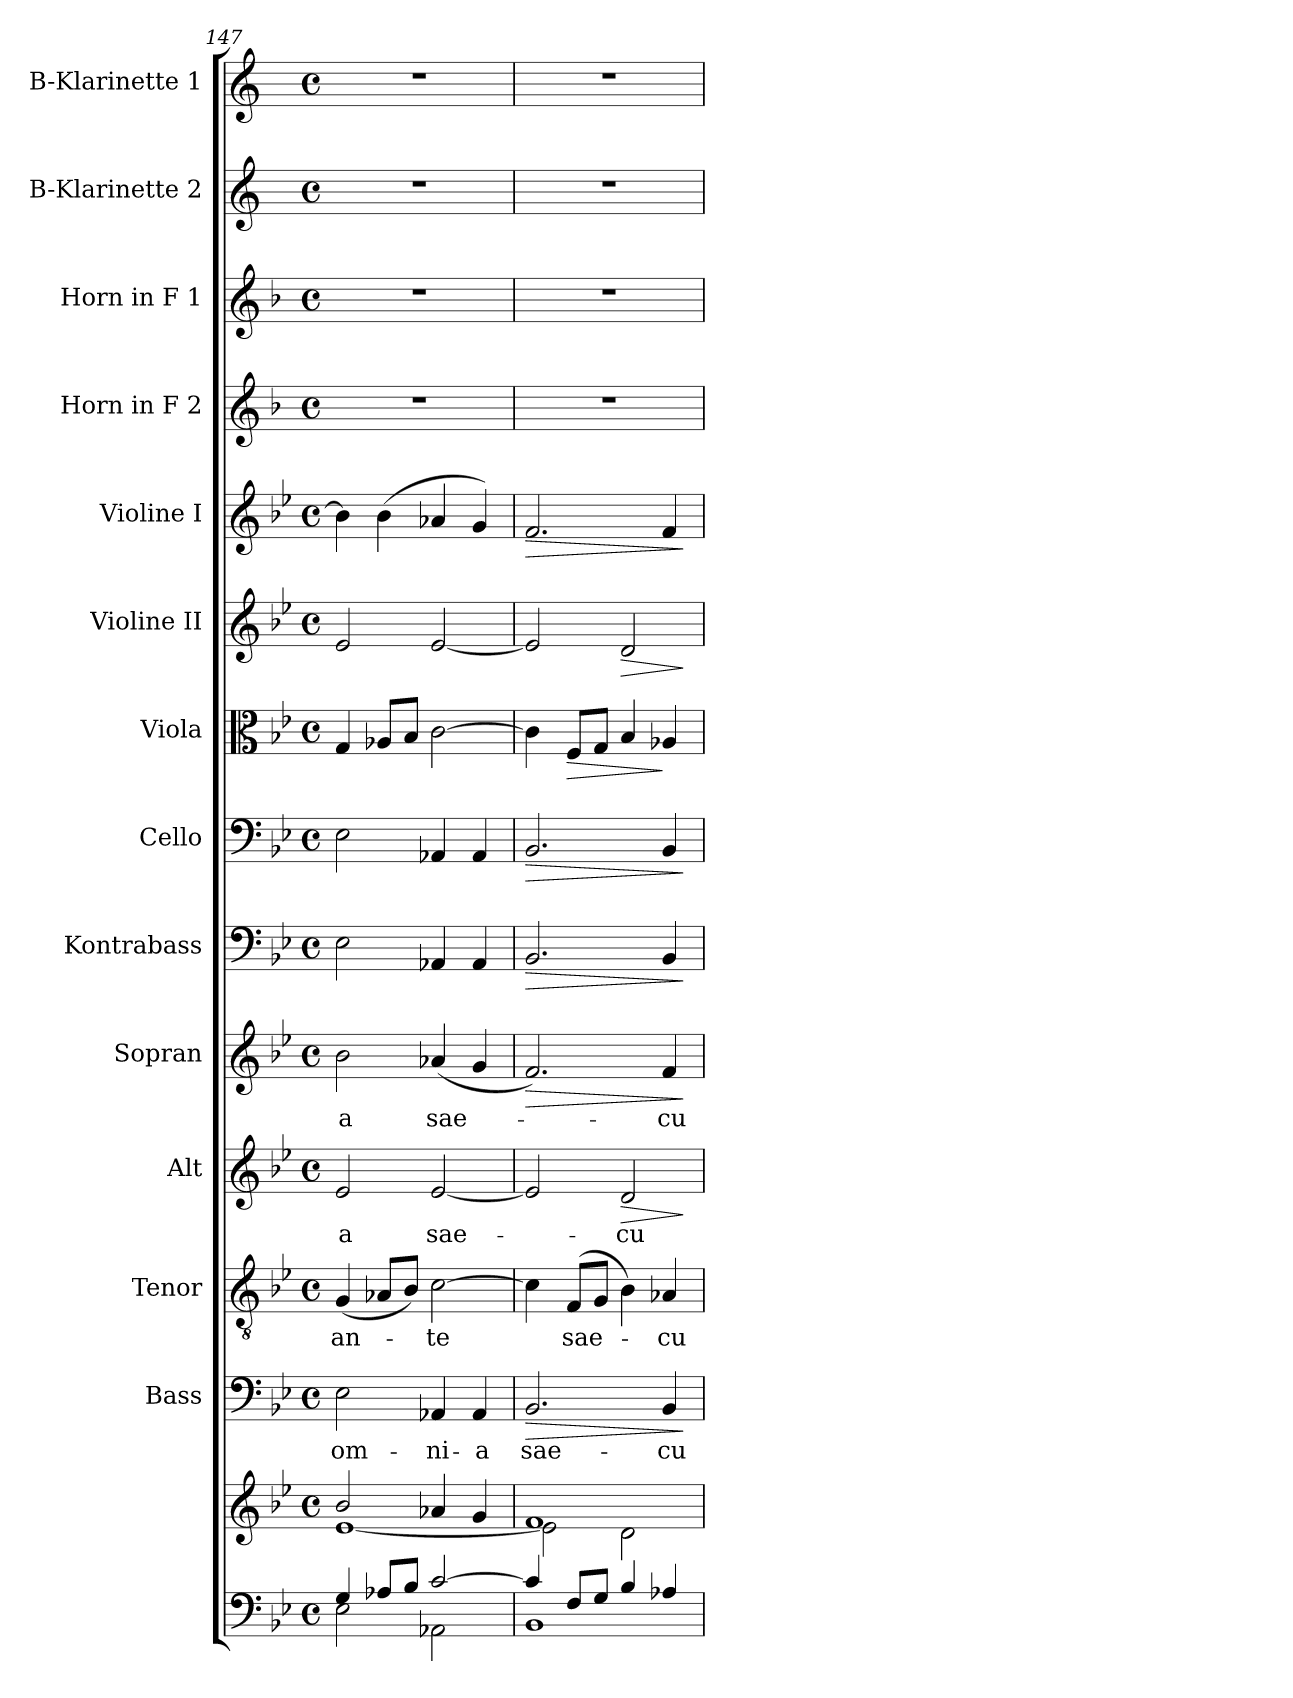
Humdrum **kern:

**kern	**kern	**kern	**text	**dynam	**kern	**text	**kern	**text	**dynam	**kern	**text	**dynam	**kern	**dynam	**kern	**dynam	**kern	**dynam	**kern	**dynam	**kern	**dynam	**kern	**kern	**kern	**kern
*part14	*part14	*part13	*part13	*part13	*part12	*part12	*part11	*part11	*part11	*part10	*part10	*part10	*part9	*part9	*part8	*part8	*part7	*part7	*part6	*part6	*part5	*part5	*part4	*part3	*part2	*part1
*staff15	*staff14	*staff13	*staff13	*staff13	*staff12	*staff12	*staff11	*staff11	*staff11	*staff10	*staff10	*staff10	*staff9	*staff9	*staff8	*staff8	*staff7	*staff7	*staff6	*staff6	*staff5	*staff5	*staff4	*staff3	*staff2	*staff1
*	*	*I"Bass	*	*	*I"Tenor	*	*I"Alt	*	*	*I"Sopran	*	*	*I"Kontrabass	*	*I"Cello	*	*I"Viola	*	*I"Violine II	*	*I"Violine I	*	*I"Horn in F 2	*I"Horn in F 1	*I"B-Klarinette 2	*I"B-Klarinette 1
*	*	*I'B.	*	*	*I'T.	*	*I'A.	*	*	*I'S.	*	*	*I'Kb.	*	*	*	*I'Vla.	*	*I'Vl. II	*	*I'Vl. I	*	*	*	*I'B Kl. 2	*I'B Kl. 1
*clefF4	*clefG2	*clefF4	*	*	*clefGv2	*	*clefG2	*	*	*clefG2	*	*	*clefF4	*	*clefF4	*	*clefC3	*	*clefG2	*	*clefG2	*	*clefG2	*clefG2	*clefG2	*clefG2
*	*	*	*	*	*	*	*	*	*	*	*	*	*ITrd7c12	*	*	*	*	*	*	*	*	*	*ITrd4c7	*ITrd4c7	*ITrd1c2	*ITrd1c2
*k[b-e-]	*k[b-e-]	*k[b-e-]	*	*	*k[b-e-]	*	*k[b-e-]	*	*	*k[b-e-]	*	*	*k[b-e-]	*	*k[b-e-]	*	*k[b-e-]	*	*k[b-e-]	*	*k[b-e-]	*	*k[b-e-]	*k[b-e-]	*k[b-e-]	*k[b-e-]
*B-:	*B-:	*B-:	*	*	*B-:	*	*B-:	*	*	*B-:	*	*	*B-:	*	*B-:	*	*B-:	*	*B-:	*	*B-:	*	*B-:	*B-:	*B-:	*B-:
*M4/4	*M4/4	*M4/4	*	*	*M4/4	*	*M4/4	*	*	*M4/4	*	*	*M4/4	*	*M4/4	*	*M4/4	*	*M4/4	*	*M4/4	*	*M4/4	*M4/4	*M4/4	*M4/4
*met(c)	*met(c)	*met(c)	*	*	*met(c)	*	*met(c)	*	*	*met(c)	*	*	*met(c)	*	*met(c)	*	*met(c)	*	*met(c)	*	*met(c)	*	*met(c)	*met(c)	*met(c)	*met(c)
=147	=147	=147	=147	=147	=147	=147	=147	=147	=147	=147	=147	=147	=147	=147	=147	=147	=147	=147	=147	=147	=147	=147	=147	=147	=147	=147
*^	*^	*	*	*	*	*	*	*	*	*	*	*	*	*	*	*	*	*	*	*	*	*	*	*	*	*
!	!	!	!	!	!LO:LY:b	!	!	!LO:LY:b	!	!LO:LY:b	!	!	!LO:LY:b	!	!	!	!	!	!	!	!	!	!	!	!	!	!	!
4G/	2E-\	2b-/	[<1e-	2E-\	om-	.	(<4G/	an-	2e-/	-a	.	2b-\	-a	.	2EE-\	.	2E-\	.	4G/	.	2e-/	.	4b-\]	.	1r	1r	1r	1r
8A-X/L	.	.	.	.	.	.	8A-X/L	.	.	.	.	.	.	.	.	.	.	.	8A-X/L	.	.	.	(>4b-\	.	.	.	.	.
8B-/J	.	.	.	.	.	.	8B-/J)	.	.	.	.	.	.	.	.	.	.	.	8B-/J	.	.	.	.	.	.	.	.	.
!	!	!	!	!	!LO:LY:b	!	!	!LO:LY:b	!	!LO:LY:b	!	!	!LO:LY:b	!	!	!	!	!	!	!	!	!	!	!	!	!	!	!
[>2c/	2AA-X\	4a-X/	.	4AA-X/	-ni-	.	[2c\	-te	[2e-/	sae-	.	(<4a-X/	sae-	.	4AAA-X/	.	4AA-X/	.	[2c\	.	[2e-/	.	4a-X/	.	.	.	.	.
!	!	!	!	!	!LO:LY:b	!	!	!	!	!	!	!	!	!	!	!	!	!	!	!	!	!	!	!	!	!	!	!
.	.	4g/	.	4AA-/	-a	.	.	.	.	.	.	4g/	.	.	4AAA-/	.	4AA-/	.	.	.	.	.	4g/)	.	.	.	.	.
=148	=148	=148	=148	=148	=148	=148	=148	=148	=148	=148	=148	=148	=148	=148	=148	=148	=148	=148	=148	=148	=148	=148	=148	=148	=148	=148	=148	=148
!	!	!	!	!	!LO:LY:b	!LO:HP:b	!	!	!	!	!	!	!	!LO:HP:b	!	!LO:HP:b	!	!LO:HP:b	!	!	!	!	!	!LO:HP:b	!	!	!	!
4c/]	1BB-	1f	2e-\]	2.BB-/	sae-	>	4c\]	.	2e-/]	.	.	2.f/)	.	>	2.BBB-/	>	2.BB-/	>	4c\]	.	2e-/]	.	2.f/	>	1r	1r	1r	1r
!	!	!	!	!	!	!	!	!LO:LY:b	!	!	!	!	!	!	!	!	!	!	!	!LO:HP:b	!	!	!	!	!	!	!	!
8F/L	.	.	.	.	.	.	(>8F/L	sae-	.	.	.	.	.	.	.	.	.	.	8F/L	>	.	.	.	.	.	.	.	.
8G/J	.	.	.	.	.	.	8G/J	.	.	.	.	.	.	.	.	.	.	.	8G/J	.	.	.	.	.	.	.	.	.
!	!	!	!	!	!	!	!	!	!	!LO:LY:b	!LO:HP:b	!	!	!	!	!	!	!	!	!	!	!LO:HP:b	!	!	!	!	!	!
4B-/	.	.	2d\	.	.	.	4B-\)	.	2d/	-cu-	>	.	.	.	.	.	.	.	4B-/	.	2d/	>	.	.	.	.	.	.
!	!	!	!	!	!LO:LY:b	!	!	!LO:LY:b	!	!	!	!	!LO:LY:b	!	!	!	!	!	!	!	!	!	!	!	!	!	!	!
4A-X/	.	.	.	4BB-/	-cu-	.	4A-X/	-cu-	.	.	.	4f/	-cu-	.	4BBB-/	.	4BB-/	.	4A-X/	]	.	.	4f/	.	.	.	.	.
*v	*v	*	*	*	*	*	*	*	*	*	*	*	*	*	*	*	*	*	*	*	*	*	*	*	*	*	*	*
*	*v	*v	*	*	*	*	*	*	*	*	*	*	*	*	*	*	*	*	*	*	*	*	*	*	*	*	*
.	.	.	.	]	.	.	.	.	]	.	.	]	.	]	.	]	.	.	.	]	.	]	.	.	.	.
=	=	=	=	=	=	=	=	=	=	=	=	=	=	=	=	=	=	=	=	=	=	=	=	=	=	=
*-	*-	*-	*-	*-	*-	*-	*-	*-	*-	*-	*-	*-	*-	*-	*-	*-	*-	*-	*-	*-	*-	*-	*-	*-	*-	*-
